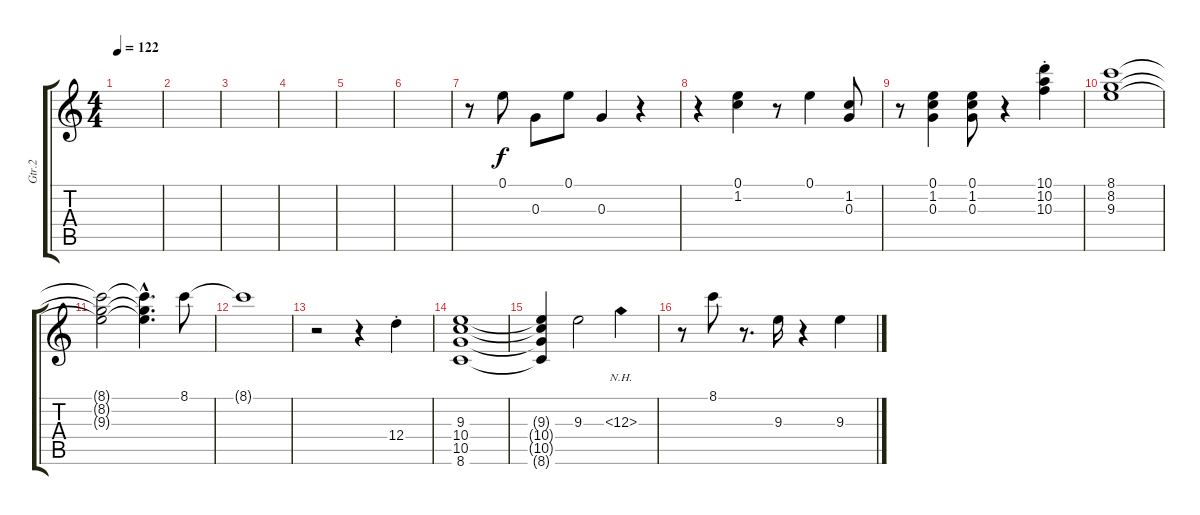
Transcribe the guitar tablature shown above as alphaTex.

\track ("Gtr.2" "Gtr.2") {instrument electricguitarclean}
\staff {score tabs}
\tuning (E4 B3 G3 D3 A2 E2) {hide}
\ts (4 4)
\tempo 122
\clef g2
\ks c
|
|
|
|
|
|
r.8 0.1.8 0.3.8 0.1.8 0.3.4 r.4 |
r.4 (0.1 1.2).4 r.8 0.1.4 (1.2 0.3).8 |
r.8 (0.1 1.2 0.3).4 (0.1 1.2 0.3).8 r.4 (10.1{st} 10.2{st} 10.3{st}).4 |
(8.1 8.2 9.3).1 |
(8.1{t} 8.2{t} 9.3{t}).2 (8.1{hac t} 8.2{hac t} 9.3{hac t}).4{d} 8.1.8 |
8.1{t}.1 |
r.2 r.4 12.4{st}.4 |
(9.3 10.4 10.5 8.6).1 |
(9.3{t} 10.4{t} 10.5{t} 8.6{t}).4 9.3.2 12.3{nh}.4 |
r.8 8.1.8 r.8{d} 9.3.16 r.4 9.3.4
